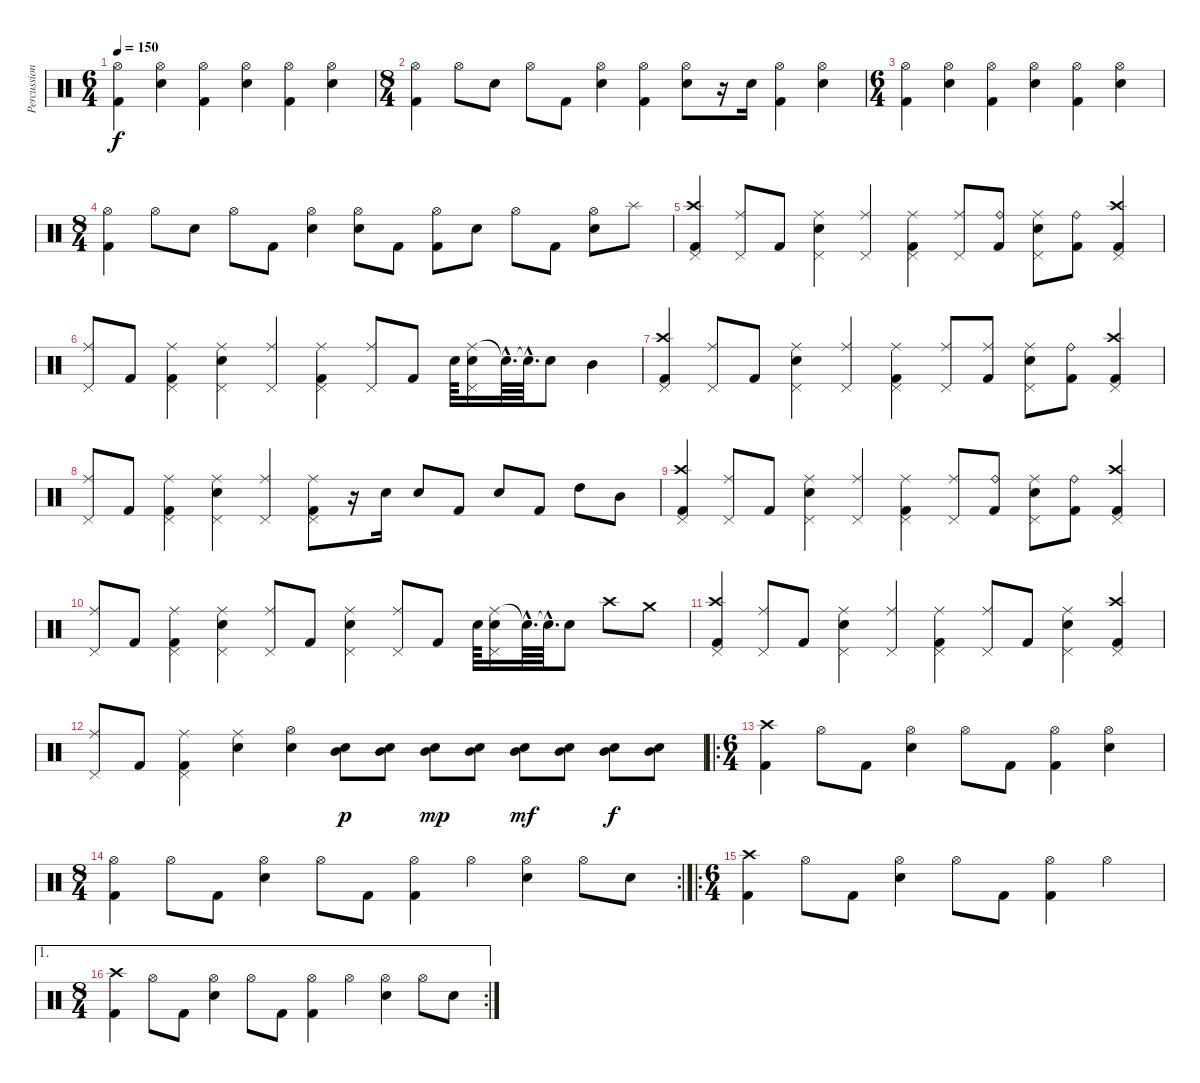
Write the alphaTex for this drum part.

\track ("Percussion" "Percussion") {instrument percussion}
\staff {score}
\articulation defaults
\ts (6 4)
\tempo 150
\clef neutral
\ks c
("Hi-Hat (open)" "Kick (hit) 2").4{dy f} ("Hi-Hat (open)" "Electric Snare (hit)").4 ("Hi-Hat (open)" "Kick (hit) 2").4 ("Hi-Hat (open)" "Electric Snare (hit)").4 ("Hi-Hat (open)" "Kick (hit) 2").4 ("Hi-Hat (open)" "Electric Snare (hit)").4 |
\ts (8 4)
("Hi-Hat (open)" "Kick (hit) 2").4 "Hi-Hat (open)".8 "Electric Snare (hit)".8 "Hi-Hat (open)".8 "Kick (hit) 2".8 ("Hi-Hat (open)" "Electric Snare (hit)").4 ("Hi-Hat (open)" "Kick (hit) 2").4 ("Hi-Hat (open)" "Electric Snare (hit)").8 r.16 "Electric Snare (hit)".16 ("Hi-Hat (open)" "Kick (hit) 2").4 ("Hi-Hat (open)" "Electric Snare (hit)").4 |
\ts (6 4)
("Hi-Hat (open)" "Kick (hit) 2").4 ("Hi-Hat (open)" "Electric Snare (hit)").4 ("Hi-Hat (open)" "Kick (hit) 2").4 ("Hi-Hat (open)" "Electric Snare (hit)").4 ("Hi-Hat (open)" "Kick (hit) 2").4 ("Hi-Hat (open)" "Electric Snare (hit)").4 |
\ts (8 4)
("Hi-Hat (open)" "Kick (hit) 2").4 "Hi-Hat (open)".8 "Electric Snare (hit)".8 "Hi-Hat (open)".8 "Kick (hit) 2".8 ("Hi-Hat (open)" "Electric Snare (hit)").4 ("Hi-Hat (open)" "Electric Snare (hit)").8 "Kick (hit) 2".8 ("Hi-Hat (open)" "Kick (hit) 2").8 "Electric Snare (hit)".8 "Hi-Hat (open)".8 "Kick (hit) 2".8 ("Hi-Hat (open)" "Electric Snare (hit)").8 "Splash (hit)".8 |
("Crash high (hit)" "Pedal Hi-Hat (hit)" "Kick (hit) 2").4 ("Ride (middle)" "Pedal Hi-Hat (hit)").8 "Kick (hit) 2".8 ("Ride (middle)" "Pedal Hi-Hat (hit)" "Electric Snare (hit)").4 ("Ride (middle)" "Pedal Hi-Hat (hit)").4 ("Ride (middle)" "Pedal Hi-Hat (hit)" "Kick (hit) 2").4 ("Ride (middle)" "Pedal Hi-Hat (hit)").8 ("Ride (bell)" "Kick (hit) 2").8 ("Ride (middle)" "Pedal Hi-Hat (hit)" "Electric Snare (hit)").8 ("Ride (bell)" "Kick (hit) 2").8 ("Crash high (hit)" "Pedal Hi-Hat (hit)" "Kick (hit) 2").4 |
("Ride (middle)" "Pedal Hi-Hat (hit)").8 "Kick (hit) 2".8 ("Ride (middle)" "Pedal Hi-Hat (hit)" "Kick (hit) 2").4 ("Ride (middle)" "Pedal Hi-Hat (hit)" "Electric Snare (hit)").4 ("Ride (middle)" "Pedal Hi-Hat (hit)").4 ("Ride (middle)" "Pedal Hi-Hat (hit)" "Kick (hit) 2").4 ("Ride (middle)" "Pedal Hi-Hat (hit)").8 "Kick (hit) 2".8 "Electric Snare (hit)".64 ("Ride (middle)" "Pedal Hi-Hat (hit)" "Electric Snare (hit)").16 "Snare (hit)"{hac t}.64{d} "Snare (hit)"{hac t}.64{d} "Electric Snare (hit)".8 "Mid Tom (hit)".4 |
("Crash high (hit)" "Pedal Hi-Hat (hit)" "Kick (hit) 2").4 ("Ride (middle)" "Pedal Hi-Hat (hit)").8 "Kick (hit) 2".8 ("Ride (middle)" "Pedal Hi-Hat (hit)" "Electric Snare (hit)").4 ("Ride (middle)" "Pedal Hi-Hat (hit)").4 ("Ride (middle)" "Pedal Hi-Hat (hit)" "Kick (hit) 2").4 ("Ride (middle)" "Pedal Hi-Hat (hit)").8 ("Ride (middle)" "Kick (hit) 2").8 ("Ride (middle)" "Pedal Hi-Hat (hit)" "Electric Snare (hit)").8 ("Ride (bell)" "Kick (hit) 2").8 ("Crash high (hit)" "Pedal Hi-Hat (hit)" "Kick (hit) 2").4 |
("Ride (middle)" "Pedal Hi-Hat (hit)").8 "Kick (hit) 2".8 ("Ride (middle)" "Pedal Hi-Hat (hit)" "Kick (hit) 2").4 ("Ride (middle)" "Pedal Hi-Hat (hit)" "Electric Snare (hit)").4 ("Ride (middle)" "Pedal Hi-Hat (hit)").4 ("Ride (middle)" "Pedal Hi-Hat (hit)" "Kick (hit) 2").8 r.16 "Electric Snare (hit)".16 "Electric Snare (hit)".8 "Kick (hit) 2".8 "Electric Snare (hit)".8 "Kick (hit) 2".8 "High Tom (hit)".8 "Mid Tom (hit)".8 |
("Crash high (hit)" "Pedal Hi-Hat (hit)" "Kick (hit) 2").4 ("Ride (middle)" "Pedal Hi-Hat (hit)").8 "Kick (hit) 2".8 ("Ride (middle)" "Pedal Hi-Hat (hit)" "Electric Snare (hit)").4 ("Ride (middle)" "Pedal Hi-Hat (hit)").4 ("Ride (middle)" "Pedal Hi-Hat (hit)" "Kick (hit) 2").4 ("Ride (middle)" "Pedal Hi-Hat (hit)").8 ("Ride (bell)" "Kick (hit) 2").8 ("Ride (middle)" "Pedal Hi-Hat (hit)" "Electric Snare (hit)").8 ("Ride (bell)" "Kick (hit) 2").8 ("Crash high (hit)" "Pedal Hi-Hat (hit)" "Kick (hit) 2").4 |
("Ride (middle)" "Pedal Hi-Hat (hit)").8 "Kick (hit) 2".8 ("Ride (middle)" "Pedal Hi-Hat (hit)" "Kick (hit) 2").4 ("Ride (middle)" "Pedal Hi-Hat (hit)" "Electric Snare (hit)").4 ("Ride (middle)" "Pedal Hi-Hat (hit)").8 "Kick (hit) 2".8 ("Ride (middle)" "Pedal Hi-Hat (hit)" "Electric Snare (hit)").4 ("Ride (middle)" "Pedal Hi-Hat (hit)").8 "Kick (hit) 2".8 "Electric Snare (hit)".64 ("Ride (middle)" "Pedal Hi-Hat (hit)" "Electric Snare (hit)").16 "Snare (hit)"{hac t}.64{d} "Snare (hit)"{hac t}.64{d} "Electric Snare (hit)".8 "Crash high (hit)".8 "Crash medium (hit)".8 |
("Crash high (hit)" "Pedal Hi-Hat (hit)" "Kick (hit) 2").4 ("Ride (middle)" "Pedal Hi-Hat (hit)").8 "Kick (hit) 2".8 ("Ride (middle)" "Pedal Hi-Hat (hit)" "Electric Snare (hit)").4 ("Ride (middle)" "Pedal Hi-Hat (hit)").4 ("Ride (middle)" "Pedal Hi-Hat (hit)" "Kick (hit) 2").4 ("Ride (middle)" "Pedal Hi-Hat (hit)").8 "Kick (hit) 2".8 ("Ride (middle)" "Pedal Hi-Hat (hit)" "Electric Snare (hit)").4 ("Crash high (hit)" "Pedal Hi-Hat (hit)" "Kick (hit) 2").4 |
("Ride (middle)" "Pedal Hi-Hat (hit)").8 "Kick (hit) 2".8 ("Ride (middle)" "Pedal Hi-Hat (hit)" "Kick (hit) 2").4 ("Ride (middle)" "Electric Snare (hit)").4 ("Hi-Hat (open)" "Electric Snare (hit)").4 ("Mid Tom (hit)" "Electric Snare (hit)").8{dy p} ("Mid Tom (hit)" "Electric Snare (hit)").8 ("Mid Tom (hit)" "Electric Snare (hit)").8{dy mp} ("Mid Tom (hit)" "Electric Snare (hit)").8 ("Mid Tom (hit)" "Electric Snare (hit)").8{dy mf} ("Mid Tom (hit)" "Electric Snare (hit)").8 ("Mid Tom (hit)" "Electric Snare (hit)").8{dy f} ("Mid Tom (hit)" "Electric Snare (hit)").8 |
\ro
\ts (6 4)
("Crash high (hit)" "Kick (hit) 2").4{volume 15} "Hi-Hat (open)".8 "Kick (hit) 2".8 ("Hi-Hat (open)" "Electric Snare (hit)").4 "Hi-Hat (open)".8 "Kick (hit) 2".8 ("Hi-Hat (open)" "Kick (hit) 2").4 ("Hi-Hat (open)" "Electric Snare (hit)").4 |
\rc 2
\ts (8 4)
("Hi-Hat (open)" "Kick (hit) 2").4 "Hi-Hat (open)".8 "Kick (hit) 2".8 ("Hi-Hat (open)" "Electric Snare (hit)").4 "Hi-Hat (open)".8 "Kick (hit) 2".8 ("Hi-Hat (open)" "Kick (hit) 2").4 "Hi-Hat (open)".4 ("Hi-Hat (open)" "Electric Snare (hit)").4 "Hi-Hat (open)".8 "Electric Snare (hit)".8 |
\ro
\ts (6 4)
("Crash high (hit)" "Kick (hit) 2").4 "Hi-Hat (open)".8 "Kick (hit) 2".8 ("Hi-Hat (open)" "Electric Snare (hit)").4 "Hi-Hat (open)".8 "Kick (hit) 2".8 ("Hi-Hat (open)" "Kick (hit) 2").4 "Hi-Hat (open)".4 |
\ae 1
\rc 2
\ts (8 4)
("Crash high (hit)" "Kick (hit) 2").4 "Hi-Hat (open)".8 "Kick (hit) 2".8 ("Hi-Hat (open)" "Electric Snare (hit)").4 "Hi-Hat (open)".8 "Kick (hit) 2".8 ("Hi-Hat (open)" "Kick (hit) 2").4 "Hi-Hat (open)".4 ("Hi-Hat (open)" "Electric Snare (hit)").4 "Hi-Hat (open)".8 "Electric Snare (hit)".8
